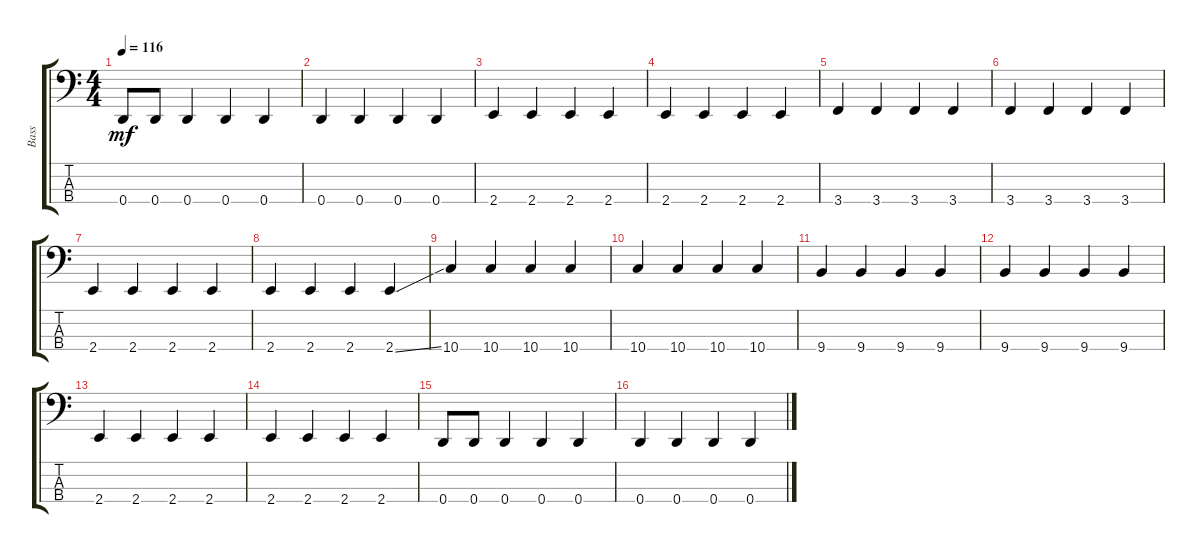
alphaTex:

\track ("Bass" "Bass") {instrument electricbassfinger}
\staff {score tabs}
\tuning (G2 D2 A1 D1) {hide}
\ts (4 4)
\tempo 116
\clef f4
\ks c
0.4.8{dy mf} 0.4.8 0.4.4 0.4.4 0.4.4 |
0.4.4 0.4.4 0.4.4 0.4.4 |
2.4.4 2.4.4 2.4.4 2.4.4 |
2.4.4 2.4.4 2.4.4 2.4.4 |
3.4.4 3.4.4 3.4.4 3.4.4 |
3.4.4 3.4.4 3.4.4 3.4.4 |
2.4.4 2.4.4 2.4.4 2.4.4 |
2.4.4 2.4.4 2.4.4 2.4{ss}.4 |
10.4.4 10.4.4 10.4.4 10.4.4 |
10.4.4 10.4.4 10.4.4 10.4.4 |
9.4.4 9.4.4 9.4.4 9.4.4 |
9.4.4 9.4.4 9.4.4 9.4.4 |
2.4.4 2.4.4 2.4.4 2.4.4 |
2.4.4 2.4.4 2.4.4 2.4.4 |
0.4.8 0.4.8 0.4.4 0.4.4 0.4.4 |
0.4.4 0.4.4 0.4.4 0.4.4
